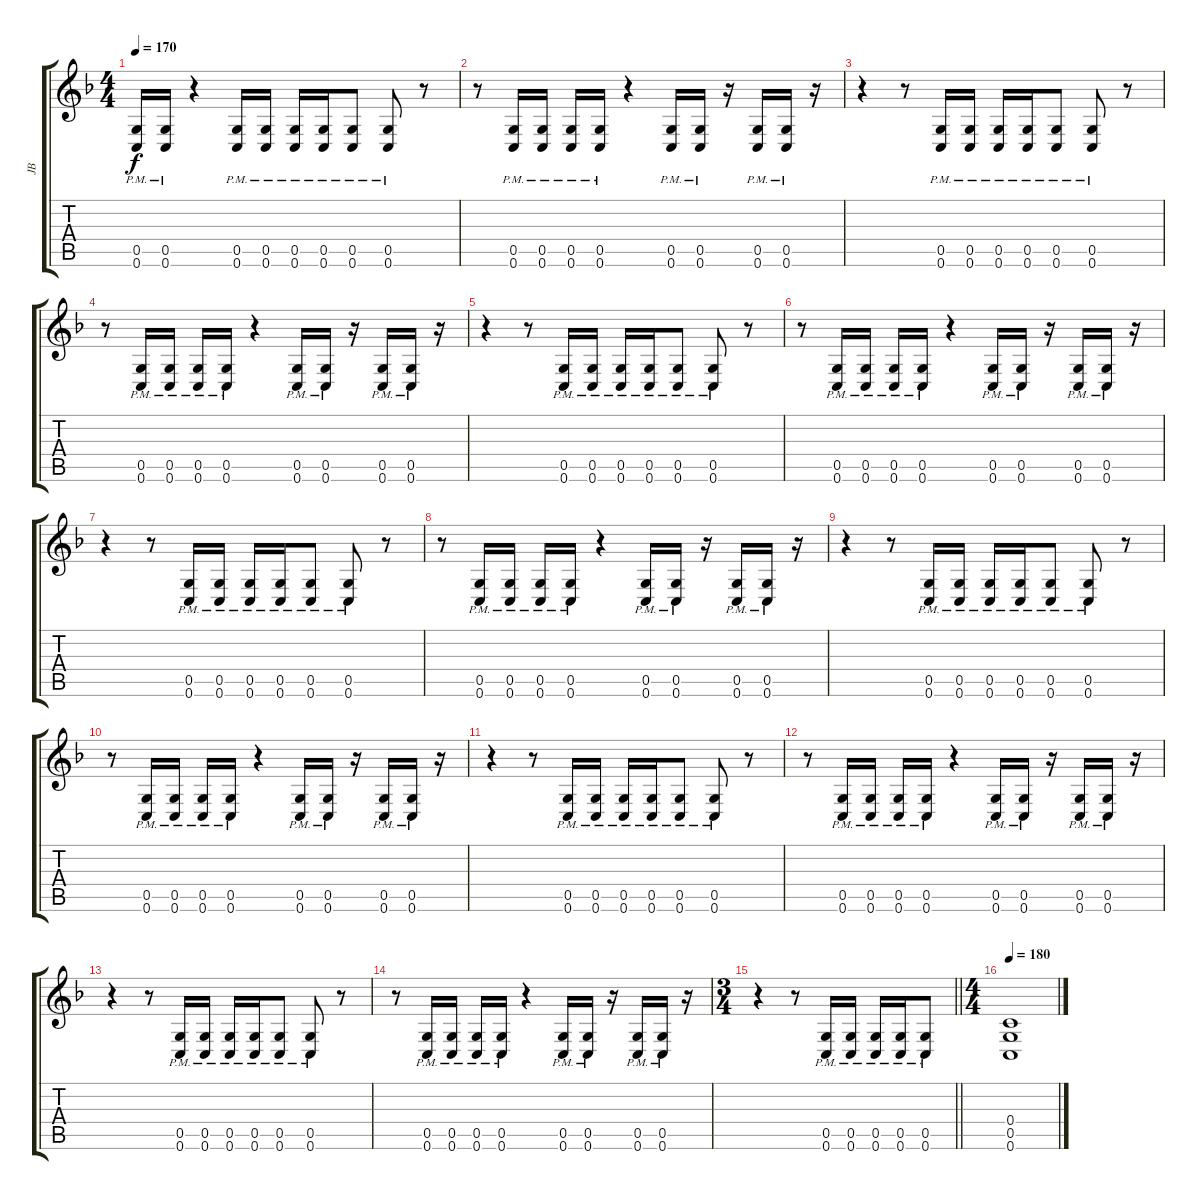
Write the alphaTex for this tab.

\track ("JB" "JB") {instrument distortionguitar}
\staff {score tabs}
\tuning (D4 A3 F3 C3 G2 C2) {hide}
\ts (4 4)
\tempo 170
\clef g2
\ks f
(0.5{pm} 0.6{pm}).16{dy f} (0.5{pm} 0.6{pm}).16 r.4 (0.5{pm} 0.6{pm}).16 (0.5{pm} 0.6{pm}).16 (0.5{pm} 0.6{pm}).16 (0.5{pm} 0.6{pm}).16 (0.5{pm} 0.6{pm}).8 (0.5{pm} 0.6{pm}).8 r.8 |
r.8 (0.5{pm} 0.6{pm}).16 (0.5{pm} 0.6{pm}).16 (0.5{pm} 0.6{pm}).16 (0.5{pm} 0.6{pm}).16 r.4 (0.5{pm} 0.6{pm}).16 (0.5{pm} 0.6{pm}).16 r.16 (0.5{pm} 0.6{pm}).16 (0.5{pm} 0.6{pm}).16 r.16 |
r.4 r.8 (0.5{pm} 0.6{pm}).16 (0.5{pm} 0.6{pm}).16 (0.5{pm} 0.6{pm}).16 (0.5{pm} 0.6{pm}).16 (0.5{pm} 0.6{pm}).8 (0.5{pm} 0.6{pm}).8 r.8 |
r.8 (0.5{pm} 0.6{pm}).16 (0.5{pm} 0.6{pm}).16 (0.5{pm} 0.6{pm}).16 (0.5{pm} 0.6{pm}).16 r.4 (0.5{pm} 0.6{pm}).16 (0.5{pm} 0.6{pm}).16 r.16 (0.5{pm} 0.6{pm}).16 (0.5{pm} 0.6{pm}).16 r.16 |
r.4 r.8 (0.5{pm} 0.6{pm}).16 (0.5{pm} 0.6{pm}).16 (0.5{pm} 0.6{pm}).16 (0.5{pm} 0.6{pm}).16 (0.5{pm} 0.6{pm}).8 (0.5{pm} 0.6{pm}).8 r.8 |
r.8 (0.5{pm} 0.6{pm}).16 (0.5{pm} 0.6{pm}).16 (0.5{pm} 0.6{pm}).16 (0.5{pm} 0.6{pm}).16 r.4 (0.5{pm} 0.6{pm}).16 (0.5{pm} 0.6{pm}).16 r.16 (0.5{pm} 0.6{pm}).16 (0.5{pm} 0.6{pm}).16 r.16 |
r.4 r.8 (0.5{pm} 0.6{pm}).16 (0.5{pm} 0.6{pm}).16 (0.5{pm} 0.6{pm}).16 (0.5{pm} 0.6{pm}).16 (0.5{pm} 0.6{pm}).8 (0.5{pm} 0.6{pm}).8 r.8 |
r.8 (0.5{pm} 0.6{pm}).16 (0.5{pm} 0.6{pm}).16 (0.5{pm} 0.6{pm}).16 (0.5{pm} 0.6{pm}).16 r.4 (0.5{pm} 0.6{pm}).16 (0.5{pm} 0.6{pm}).16 r.16 (0.5{pm} 0.6{pm}).16 (0.5{pm} 0.6{pm}).16 r.16 |
r.4 r.8 (0.5{pm} 0.6{pm}).16 (0.5{pm} 0.6{pm}).16 (0.5{pm} 0.6{pm}).16 (0.5{pm} 0.6{pm}).16 (0.5{pm} 0.6{pm}).8 (0.5{pm} 0.6{pm}).8 r.8 |
r.8 (0.5{pm} 0.6{pm}).16 (0.5{pm} 0.6{pm}).16 (0.5{pm} 0.6{pm}).16 (0.5{pm} 0.6{pm}).16 r.4 (0.5{pm} 0.6{pm}).16 (0.5{pm} 0.6{pm}).16 r.16 (0.5{pm} 0.6{pm}).16 (0.5{pm} 0.6{pm}).16 r.16 |
r.4 r.8 (0.5{pm} 0.6{pm}).16 (0.5{pm} 0.6{pm}).16 (0.5{pm} 0.6{pm}).16 (0.5{pm} 0.6{pm}).16 (0.5{pm} 0.6{pm}).8 (0.5{pm} 0.6{pm}).8 r.8 |
r.8 (0.5{pm} 0.6{pm}).16 (0.5{pm} 0.6{pm}).16 (0.5{pm} 0.6{pm}).16 (0.5{pm} 0.6{pm}).16 r.4 (0.5{pm} 0.6{pm}).16 (0.5{pm} 0.6{pm}).16 r.16 (0.5{pm} 0.6{pm}).16 (0.5{pm} 0.6{pm}).16 r.16 |
r.4 r.8 (0.5{pm} 0.6{pm}).16 (0.5{pm} 0.6{pm}).16 (0.5{pm} 0.6{pm}).16 (0.5{pm} 0.6{pm}).16 (0.5{pm} 0.6{pm}).8 (0.5{pm} 0.6{pm}).8 r.8 |
r.8 (0.5{pm} 0.6{pm}).16 (0.5{pm} 0.6{pm}).16 (0.5{pm} 0.6{pm}).16 (0.5{pm} 0.6{pm}).16 r.4 (0.5{pm} 0.6{pm}).16 (0.5{pm} 0.6{pm}).16 r.16 (0.5{pm} 0.6{pm}).16 (0.5{pm} 0.6{pm}).16 r.16 |
\ts (3 4)
\barLineRight lightlight
r.4 r.8 (0.5{pm} 0.6{pm}).16 (0.5{pm} 0.6{pm}).16 (0.5{pm} 0.6{pm}).16 (0.5{pm} 0.6{pm}).16 (0.5{pm} 0.6{pm}).8 |
\ts (4 4)
\tempo 180
(0.4 0.5 0.6).1
